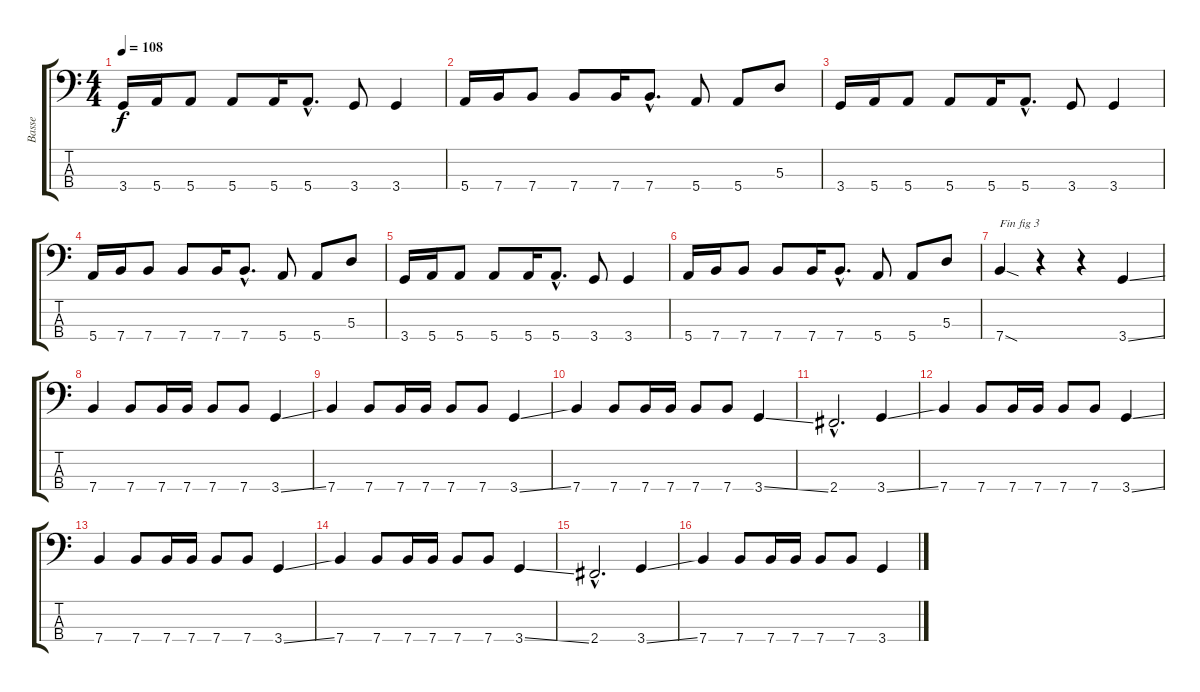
\track ("Basse" "Basse") {instrument electricbassfinger}
\staff {score tabs}
\tuning (G2 D2 A1 E1) {hide}
\ts (4 4)
\tempo 108
\clef f4
\ks c
3.4.16{dy f} 5.4.16 5.4.8 5.4.8 5.4.16 5.4{hac}.8{d} 3.4.8 3.4.4 |
5.4.16 7.4.16 7.4.8 7.4.8 7.4.16 7.4{hac}.8{d} 5.4.8 5.4.8 5.3.8 |
3.4.16 5.4.16 5.4.8 5.4.8 5.4.16 5.4{hac}.8{d} 3.4.8 3.4.4 |
5.4.16 7.4.16 7.4.8 7.4.8 7.4.16 7.4{hac}.8{d} 5.4.8 5.4.8 5.3.8 |
3.4.16 5.4.16 5.4.8 5.4.8 5.4.16 5.4{hac}.8{d} 3.4.8 3.4.4 |
5.4.16 7.4.16 7.4.8 7.4.8 7.4.16 7.4{hac}.8{d} 5.4.8 5.4.8 5.3.8 |
7.4{sod}.4{txt "Fin fig 3"} r.4 r.4 3.4{ss}.4 |
7.4.4 7.4.8 7.4.16 7.4.16 7.4.8 7.4.8 3.4{ss}.4 |
7.4.4 7.4.8 7.4.16 7.4.16 7.4.8 7.4.8 3.4{ss}.4 |
7.4.4 7.4.8 7.4.16 7.4.16 7.4.8 7.4.8 3.4{ss}.4 |
2.4{hac}.2{d} 3.4{ss}.4 |
7.4.4 7.4.8 7.4.16 7.4.16 7.4.8 7.4.8 3.4{ss}.4 |
7.4.4 7.4.8 7.4.16 7.4.16 7.4.8 7.4.8 3.4{ss}.4 |
7.4.4 7.4.8 7.4.16 7.4.16 7.4.8 7.4.8 3.4{ss}.4 |
2.4{hac}.2{d} 3.4{ss}.4 |
7.4.4 7.4.8 7.4.16 7.4.16 7.4.8 7.4.8 3.4{ss}.4
